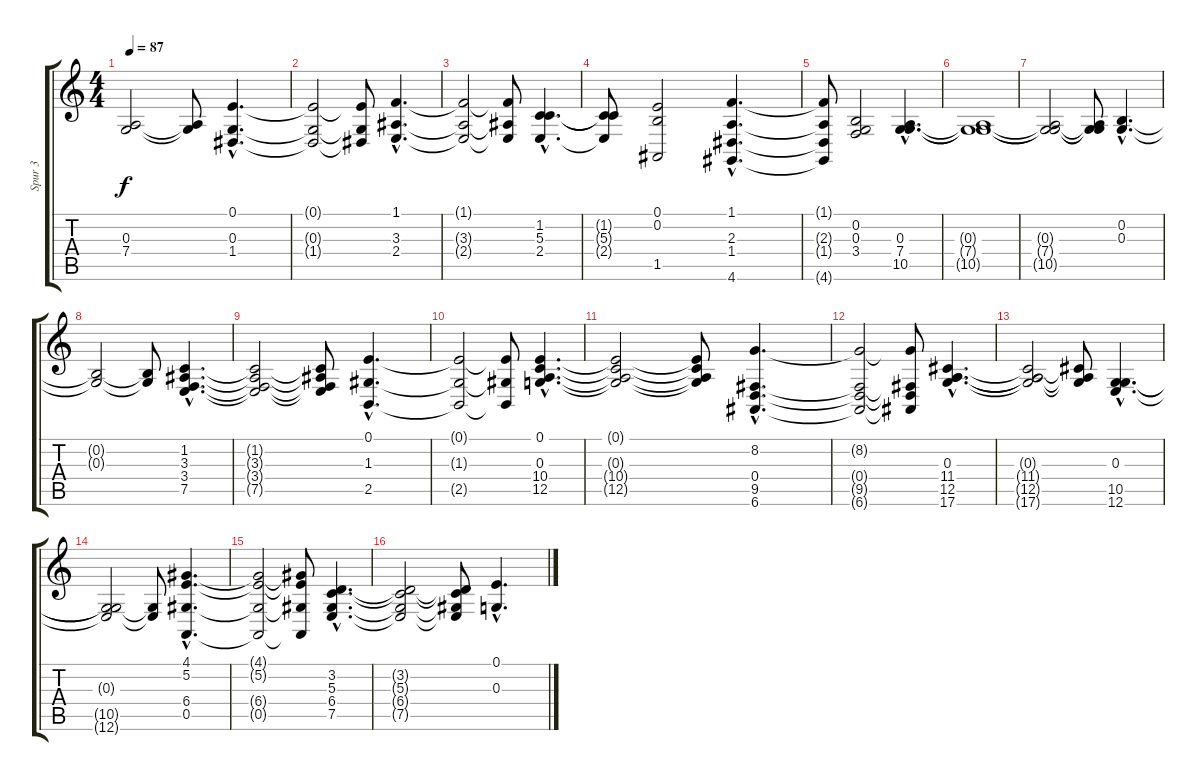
\track ("Spur 3" "Spur 3") {instrument pad2warm}
\staff {score tabs}
\tuning (E4 B3 G3 D3 A2 E2) {hide}
\ts (4 4)
\tempo 87
\clef g2
\ks c
(0.3{t} 7.4{t}).2{dy f} (0.3{t} 7.4{t}).8 (0.1{hac} 0.3{hac} 1.4{hac}).4{d} |
(0.1{t} 0.3{t} 1.4{t}).2 (0.1{t} 0.3{t} 1.4{t}).8 (1.1{hac} 3.3{hac} 2.4{hac}).4{d} |
(1.1{t} 3.3{t} 2.4{t}).2 (1.1{t} 3.3{t} 2.4{t}).8 (1.2{hac} 5.3{hac} 2.4{hac}).4{d} |
(1.2{t} 5.3{t} 2.4{t}).8 (0.1 0.2 1.5).2 (1.1{hac} 2.3{hac} 1.4{hac} 4.6{hac}).4{d} |
(1.1{t} 2.3{t} 1.4{t} 4.6{t}).8 (0.2 0.3 3.4).2 (0.3{hac} 7.4{hac} 10.5{hac}).4{d} |
(0.3{t} 7.4{t} 10.5{t}).1 |
(0.3{t} 7.4{t} 10.5{t}).2 (0.3{t} 7.4{t} 10.5{t}).8 (0.2{hac} 0.3{hac}).4{d} |
(0.2{t} 0.3{t}).2 (0.2{t} 0.3{t}).8 (1.2{hac} 3.3{hac} 3.4{hac} 7.5{hac}).4{d} |
(1.2{t} 3.3{t} 3.4{t} 7.5{t}).2 (1.2{t} 3.3{t} 3.4{t} 7.5{t}).8 (0.1{hac} 1.3{hac} 2.5{hac}).4{d} |
(0.1{t} 1.3{t} 2.5{t}).2 (0.1{t} 1.3{t} 2.5{t}).8 (0.1{hac} 0.3{hac} 10.4{hac} 12.5{hac}).4{d} |
(0.1{t} 0.3{t} 10.4{t} 12.5{t}).2 (0.1{t} 0.3{t} 10.4{t} 12.5{t}).8 (8.2{hac} 0.4{hac} 9.5{hac} 6.6{hac}).4{d} |
(8.2{t} 0.4{t} 9.5{t} 6.6{t}).2 (8.2{t} 0.4{t} 9.5{t} 6.6{t}).8 (0.3{hac} 11.4{hac} 12.5{hac} 17.6{hac}).4{d} |
(0.3{t} 11.4{t} 12.5{t} 17.6{t}).2 (0.3{t} 11.4{t} 12.5{t}).8 (0.3{hac} 10.5{hac} 12.6{hac}).4{d} |
(0.3{t} 10.5{t} 12.6{t}).2 (10.5{t} 12.6{t}).8 (4.1{hac} 5.2{hac} 6.4{hac} 0.5{hac}).4{d} |
(4.1{t} 5.2{t} 6.4{t} 0.5{t}).2 (4.1{t} 5.2{t} 6.4{t} 0.5{t}).8 (3.2{hac} 5.3{hac} 6.4{hac} 7.5{hac}).4{d} |
(3.2{t} 5.3{t} 6.4{t} 7.5{t}).2 (3.2{t} 5.3{t} 6.4{t} 7.5{t}).8 (0.1{hac} 0.3{hac}).4{d}
